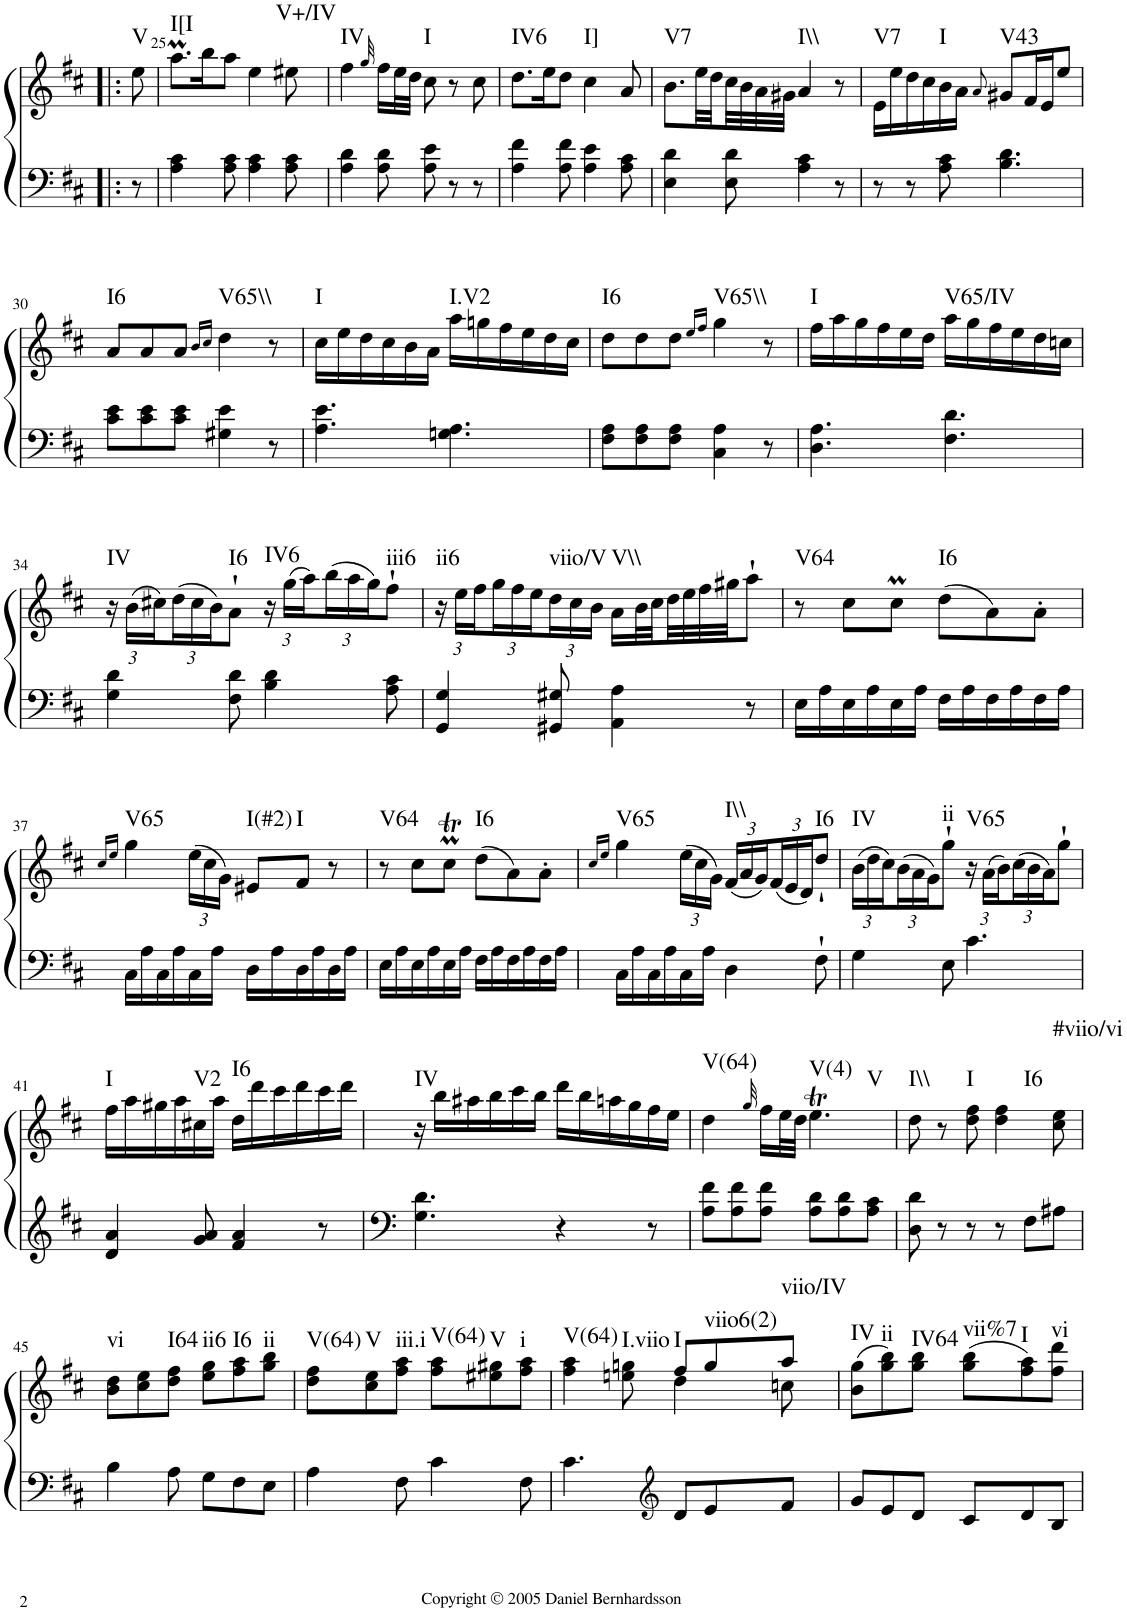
**kern	**kern	**harte
*part1	*part1	*part1
*staff2	*staff1	*
*I"Piano	*	*
*I'Pno.	*	*
!!LO:PB:g=z
*clefF4	*clefG2	*
*k[f#c#]	*k[f#c#]	*
*D:	*D:	*
*M6/8	*M6/8	*
=24X1!|:	=24X1!|:	=24X1!|:
!	!	!LO:H:kt=V
8r	8ee\	N
=25	=25	=25
!	!	!LO:H:kt=I[I
4A\ 4c#\	8.aaM\L	N
.	16bb\K	.
8A\ 8c#\	8aa\J	.
4A\ 4c#\	4ee\	.
!	!	!LO:H:kt=V+/IV
8A\ 8c#\	8ee#X\	N
=26	=26	=26
!	!	!LO:H:kt=IV
4A\ 4d\	4ff#\	N
.	32qgg/	.
8A\ 8d\	16ff#\LL	.
.	32ee\L	.
.	32dd\JJJ	.
!	!	!LO:H:kt=I
8A\ 8e\	8cc#\	N
8r	8r	.
8r	8cc#\	.
=27	=27	=27
!	!	!LO:H:kt=IV6
4A\ 4f#\	8.dd\L	N
.	16ee\K	.
8A\ 8f#\	8dd\J	.
!	!	!LO:H:kt=I]
4A\ 4e\	4cc#\	N
8A\ 8c#\	8a/	.
=28	=28	=28
!	!	!LO:H:kt=V7
4E\ 4d\	8.b\L	N
.	32ee\LL	.
.	32dd\	.
8E\ 8d\	32cc#\	.
.	32b\	.
.	32a\	.
.	32g#X\JJJ	.
!	!	!LO:H:kt=I\\
4A\ 4c#\	4a/	N
8r	8r	.
=29	=29	=29
!	!	!LO:H:kt=V7
8r	16e\LL	N
.	16ee\	.
8r	16dd\	.
.	16cc#\	.
!	!	!LO:H:kt=I
8A\ 8c#\	16b\	N
.	16a\JJ	.
.	8qa/	.
!	!	!LO:H:kt=V43
4.B\ 4.d\	8g#X/L	N
.	16f#/L	.
.	16e/J	.
.	8ee/J	.
!!LO:LB:g=z
=30	=30	=30
!	!	!LO:H:kt=I6
8c#\ 8e\L	8a/L	N
8c#\ 8e\	8a/	.
8c#\ 8e\J	8a/J	.
.	16qb/LL	.
.	16qcc#/JJ	.
!	!	!LO:H:kt=V65\\
4G#X\ 4e\	4dd\	N
8r	8r	.
=31	=31	=31
!	!	!LO:H:kt=I
4.A\ 4.e\	16cc#\LL	N
.	16ee\	.
.	16dd\	.
.	16cc#\	.
.	16b\	.
.	16a\JJ	.
!	!	!LO:H:kt=I.V2
4.Gn\ 4.A\	16aa\LL	N
.	16ggn\	.
.	16ff#\	.
.	16ee\	.
.	16dd\	.
.	16cc#\JJ	.
=32	=32	=32
!	!	!LO:H:kt=I6
8F#\ 8A\L	8dd\L	N
8F#\ 8A\	8dd\	.
8F#\ 8A\J	8dd\J	.
.	16qee/LL	.
.	16qff#/JJ	.
!	!	!LO:H:kt=V65\\
4C#\ 4A\	4gg\	N
8r	8r	.
=33	=33	=33
!	!	!LO:H:kt=I
4.D\ 4.A\	16ff#\LL	N
.	16aa\	.
.	16gg\	.
.	16ff#\	.
.	16ee\	.
.	16dd\JJ	.
!	!	!LO:H:kt=V65/IV
4.F#\ 4.d\	16aa\LL	N
.	16gg\	.
.	16ff#\	.
.	16ee\	.
.	16dd\	.
.	16ccn\JJ	.
!!LO:LB:g=z
=34	=34	=34
*	*Xbrackettup	*
!	!	!LO:H:kt=IV
4G\ 4d\	24r	N
.	(24b\LL	.
.	24cc#X\)	.
.	(24dd\	.
.	24cc#\	.
.	24b\J)	.
!	!	!LO:H:kt=I6
8F#\ 8d\	8a`\J	N
!	!	!LO:H:kt=IV6
4B\ 4d\	24r	N
.	(24gg\LL	.
.	24aa\)	.
.	(24bb\	.
.	24aa\	.
.	24gg\J)	.
!	!	!LO:H:kt=iii6
8A\ 8c#\	8ff#`\J	N
=35	=35	=35
!	!	!LO:H:kt=ii6
4GG/ 4G/	24r	N
.	24ee\LL	.
.	24ff#\	.
.	24gg\	.
.	24ff#\	.
.	24ee\	.
!	!	!LO:H:kt=viio/V
8GG#X/ 8G#X/	24dd\	N
.	24cc#\	.
.	24b\JJ	.
!	!	!LO:H:kt=V\\
4AA\ 4A\	16a\LL	N
.	32b\L	.
.	32cc#\	.
.	32dd\	.
.	32ee\	.
.	32ff#\	.
.	32gg#X\JJ	.
8r	8aa`\J	.
=36	=36	=36
!	!	!LO:H:kt=V64
16E\LL	8r	N
16A\	.	.
16E\	8cc#\L	.
16A\	.	.
16E\	8cc#m\J	.
16A\JJ	.	.
!	!	!LO:H:kt=I6
16F#\LL	(8dd\L	N
16A\	.	.
16F#\	8a\)	.
16A\	.	.
16F#\	8a'\J	.
16A\JJ	.	.
!!LO:LB:g=z
=37	=37	=37
.	16qcc#/LL	.
.	16qee/JJ	.
!	!	!LO:H:kt=V65
16C#\LL	4gg\	N
16A\	.	.
16C#\	.	.
16A\	.	.
16C#\	(24ee\LL	.
.	24cc#\	.
16A\JJ	.	.
.	24g\JJ)	.
!	!	!LO:H:kt=I(#2)
16D\LL	8e#X/L	N
16A\	.	.
!	!	!LO:H:kt=I
16D\	8f#/J	N
16A\	.	.
16D\	8r	.
16A\JJ	.	.
=38	=38	=38
!	!	!LO:H:kt=V64
16E\LL	8r	N
16A\	.	.
16E\	8cc#\L	.
16A\	.	.
16E\	8cc#mt\J	.
16A\JJ	.	.
!	!	!LO:H:kt=I6
16F#\LL	(8dd\L	N
16A\	.	.
16F#\	8a\)	.
16A\	.	.
16F#\	8a'\J	.
16A\JJ	.	.
=39	=39	=39
.	16qcc#/LL	.
.	16qee/JJ	.
!	!	!LO:H:kt=V65
16C#\LL	4gg\	N
16A\	.	.
16C#\	.	.
16A\	.	.
16C#\	(24ee\LL	.
.	24cc#\	.
16A\JJ	.	.
.	24g\JJ)	.
!	!	!LO:H:kt=I\\
4D\	(24f#/LL	N
.	24a/	.
.	24g/)	.
.	(24f#/	.
.	24e/	.
.	24d/J)	.
!	!	!LO:H:kt=I6
8F#`\	8dd`/J	N
=40	=40	=40
!	!	!LO:H:kt=IV
4G\	(24b\LL	N
.	24dd\	.
.	24cc#\)	.
.	(24b\	.
.	24a\	.
.	24g\J)	.
!	!	!LO:H:kt=ii
8E\	8gg`\J	N
!	!	!LO:H:kt=V65
4.c#\	24r	N
.	(24a\LL	.
.	24b\)	.
.	(24cc#\	.
.	24b\	.
.	24a\J)	.
.	8gg`\J	.
!!LO:LB:g=z
=41	=41	=41
!	!	!LO:H:kt=I
4d/ 4a/	16ff#\LL	N
.	16aa\	.
.	16gg#X\	.
.	16aa\	.
!	!	!LO:H:kt=V2
8g/ 8a/	16cc#X\	N
.	16aa\JJ	.
!	!	!LO:H:kt=I6
4f#/ 4a/	16dd\LL	N
.	16ddd\	.
.	16ccc#\	.
.	16ddd\	.
8r	16ccc#\	.
.	16ddd\JJ	.
=42	=42	=42
!	!	!LO:H:kt=IV
4.G\ 4.d\	16r	N
.	16bb\LL	.
.	16aa#X\	.
.	16bb\	.
.	16ccc#\	.
.	16bb\JJ	.
4r	16ddd\LL	.
.	16bb\	.
.	16aan\	.
.	16gg\	.
8r	16ff#\	.
.	16ee\JJ	.
=43	=43	=43
!	!	!LO:H:kt=V(64)
8A\ 8f#\L	4dd\	N
8A\ 8f#\	.	.
.	32qgg/	.
8A\ 8f#\J	16ff#\LL	.
.	32ee\L	.
.	32dd\JJJ	.
!	!	!LO:H:n=1:kt=V(4)
!	!	!LO:H:n=2:kt=V
8A\ 8d\L	4.eeT\	N N
8A\ 8d\	.	.
8A\ 8c#\J	.	.
=44	=44	=44
!	!	!LO:H:kt=I\\
8D\ 8d\	8dd\	N
8r	8r	.
!	!	!LO:H:kt=I
8r	8dd\ 8ff#\	N
!	!	!LO:H:kt=I6
8r	4dd\ 4ff#\	N
8F#\L	.	.
!	!	!LO:H:kt=#viio/vi
8A#X\J	8cc#\ 8ee\	N
!!LO:LB:g=z
=45	=45	=45
!	!	!LO:H:kt=vi
4B\	8b\ 8dd\L	N
.	8cc#\ 8ee\	.
!	!	!LO:H:kt=I64
8A\	8dd\ 8ff#\J	N
!	!	!LO:H:kt=ii6
8G\L	8ee\ 8gg\L	N
!	!	!LO:H:kt=I6
8F#\	8ff#\ 8aa\	N
!	!	!LO:H:kt=ii
8E\J	8gg\ 8bb\J	N
=46	=46	=46
!	!	!LO:H:kt=V(64)
4A\	8dd\ 8ff#\L	N
!	!	!LO:H:kt=V
.	8cc#\ 8ee\	N
!	!	!LO:H:kt=iii.i
8F#\	8ff#\ 8aa\J	N
!	!	!LO:H:kt=V(64)
4c#\	8ff#\ 8aa\L	N
!	!	!LO:H:kt=V
.	8ee#X\ 8gg#X\	N
!	!	!LO:H:kt=i
8F#\	8ff#\ 8aa\J	N
=47	=47	=47
*	*^	*
!	!	!	!LO:H:kt=V(64)
4.c#\	4ff#\ 4aa\	4.ryy	N
!	!	!	!LO:H:kt=I.viio
.	8een\ 8ggn\	.	N
*clefG2	*	*	*
!	!	!	!LO:H:kt=I
8d/L	8ff#/L	4dd\	N
!	!	!	!LO:H:kt=viio6(2)
8e/	8gg/	.	N
!	!	!	!LO:H:kt=viio/IV
8f#/J	8aa/J	8ccn\	N
=48	=48	=48	=48
!	!	!	!LO:H:kt=IV
*	*v	*v	*
8g/L	(8b\ 8gg\L	N
!	!	!LO:H:kt=ii
8e/	8gg\ 8bb\)	N
!	!	!LO:H:kt=IV64
8d/J	8gg\ 8bb\J	N
!	!	!LO:H:kt=vii%7
8c#/L	(8gg\ 8bb\L	N
!	!	!LO:H:kt=I
8d/	8ff#\ 8aa\)	N
!	!	!LO:H:kt=vi
8B/J	8ff#\ 8ddd\J	N
=	=	=
*-	*-	*-
